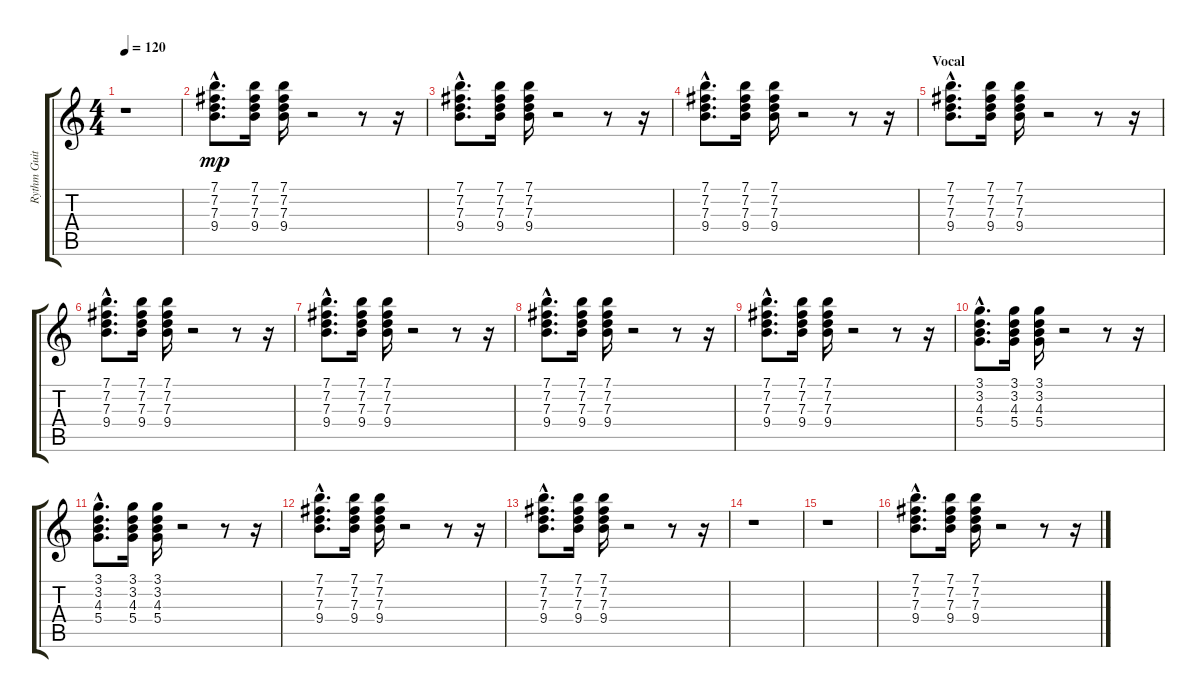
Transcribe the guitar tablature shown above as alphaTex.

\track ("Rythm Guitar" "Rythm Guit") {instrument electricguitarjazz}
\staff {score tabs}
\tuning (E4 B3 G3 D3 A2 E2) {hide}
\ts (4 4)
\tempo 120
\clef g2
\ks c
r.1{dy mp instrument electricguitarjazz} |
(7.1{hac} 7.2{hac} 7.3{hac} 9.4{hac}).8{d} (7.1 7.2 7.3 9.4).16 (7.1 7.2 7.3 9.4).16 r.2 r.8 r.16 |
(7.1{hac} 7.2{hac} 7.3{hac} 9.4{hac}).8{d} (7.1 7.2 7.3 9.4).16 (7.1 7.2 7.3 9.4).16 r.2 r.8 r.16 |
(7.1{hac} 7.2{hac} 7.3{hac} 9.4{hac}).8{d} (7.1 7.2 7.3 9.4).16 (7.1 7.2 7.3 9.4).16 r.2 r.8 r.16 |
\section ("" "Vocal")
(7.1{hac} 7.2{hac} 7.3{hac} 9.4{hac}).8{d} (7.1 7.2 7.3 9.4).16 (7.1 7.2 7.3 9.4).16 r.2 r.8 r.16 |
(7.1{hac} 7.2{hac} 7.3{hac} 9.4{hac}).8{d} (7.1 7.2 7.3 9.4).16 (7.1 7.2 7.3 9.4).16 r.2 r.8 r.16 |
(7.1{hac} 7.2{hac} 7.3{hac} 9.4{hac}).8{d} (7.1 7.2 7.3 9.4).16 (7.1 7.2 7.3 9.4).16 r.2 r.8 r.16 |
(7.1{hac} 7.2{hac} 7.3{hac} 9.4{hac}).8{d} (7.1 7.2 7.3 9.4).16 (7.1 7.2 7.3 9.4).16 r.2 r.8 r.16 |
(7.1{hac} 7.2{hac} 7.3{hac} 9.4{hac}).8{d} (7.1 7.2 7.3 9.4).16 (7.1 7.2 7.3 9.4).16 r.2 r.8 r.16 |
(3.1{hac} 3.2{hac} 4.3{hac} 5.4{hac}).8{d} (3.1 3.2 4.3 5.4).16 (3.1 3.2 4.3 5.4).16 r.2 r.8 r.16 |
(3.1{hac} 3.2{hac} 4.3{hac} 5.4{hac}).8{d} (3.1 3.2 4.3 5.4).16 (3.1 3.2 4.3 5.4).16 r.2 r.8 r.16 |
(7.1{hac} 7.2{hac} 7.3{hac} 9.4{hac}).8{d} (7.1 7.2 7.3 9.4).16 (7.1 7.2 7.3 9.4).16 r.2 r.8 r.16 |
(7.1{hac} 7.2{hac} 7.3{hac} 9.4{hac}).8{d} (7.1 7.2 7.3 9.4).16 (7.1 7.2 7.3 9.4).16 r.2 r.8 r.16 |
r.1 |
r.1 |
(7.1{hac} 7.2{hac} 7.3{hac} 9.4{hac}).8{d} (7.1 7.2 7.3 9.4).16 (7.1 7.2 7.3 9.4).16 r.2 r.8 r.16
